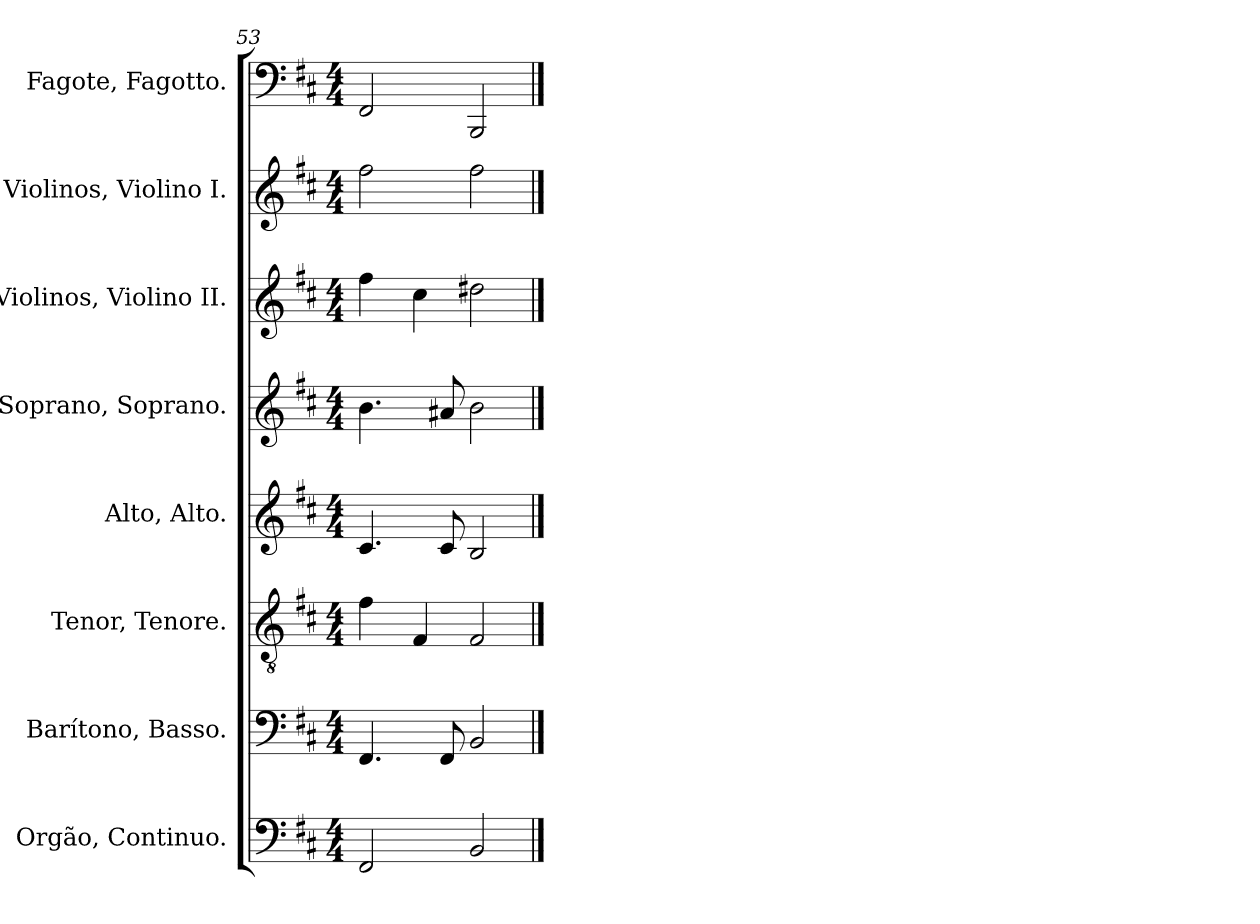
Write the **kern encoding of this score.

**kern	**kern	**kern	**kern	**kern	**kern	**kern	**kern
*part8	*part7	*part6	*part5	*part4	*part3	*part2	*part1
*staff8	*staff7	*staff6	*staff5	*staff4	*staff3	*staff2	*staff1
*I"Orgão, Continuo.	*I"Barítono, Basso.	*I"Tenor, Tenore.	*I"Alto, Alto.	*I"Soprano, Soprano.	*I"Violinos, Violino II.	*I"Violinos, Violino I.	*I"Fagote, Fagotto.
*I'Org	*I'Bar.	*I'T.	*I'A	*I'S.	*I'Vno.	*I'Vno.	*I'Fg.
*clefF4	*clefF4	*clefGv2	*clefG2	*clefG2	*clefG2	*clefG2	*clefF4
*k[f#c#]	*k[f#c#]	*k[f#c#]	*k[f#c#]	*k[f#c#]	*k[f#c#]	*k[f#c#]	*k[f#c#]
*M4/4	*M4/4	*M4/4	*M4/4	*M4/4	*M4/4	*M4/4	*M4/4
*MM50	*MM50	*MM50	*MM50	*MM50	*MM50	*MM50	*MM50
=53	=53	=53	=53	=53	=53	=53	=53
*	*	*	*	*	*	*	*^
*	*	*	*	*	*	*	*	*^
2FF#/	4.FF#/	4f#\	4.c#/	4.b\	4ff#\	2ff#\	2FF#/	8ryy	4ryy
*	*	*	*	*	*	*	*MM48	*	*
.	.	.	.	.	.	.	.	2..ryy	.
*	*	*	*	*	*	*	*MM42	*	*
.	.	4F#/	.	.	4cc#\	.	.	.	2.ryy
.	8FF#/	.	8c#/	8a#X/	.	.	.	.	.
2BB/	2BB/	2F#/	2B/	2b\	2dd#X\	2ff#\	2BBB/	.	.
*	*	*	*	*	*	*	*v	*v	*v
==	==	==	==	==	==	==	==
*-	*-	*-	*-	*-	*-	*-	*-
